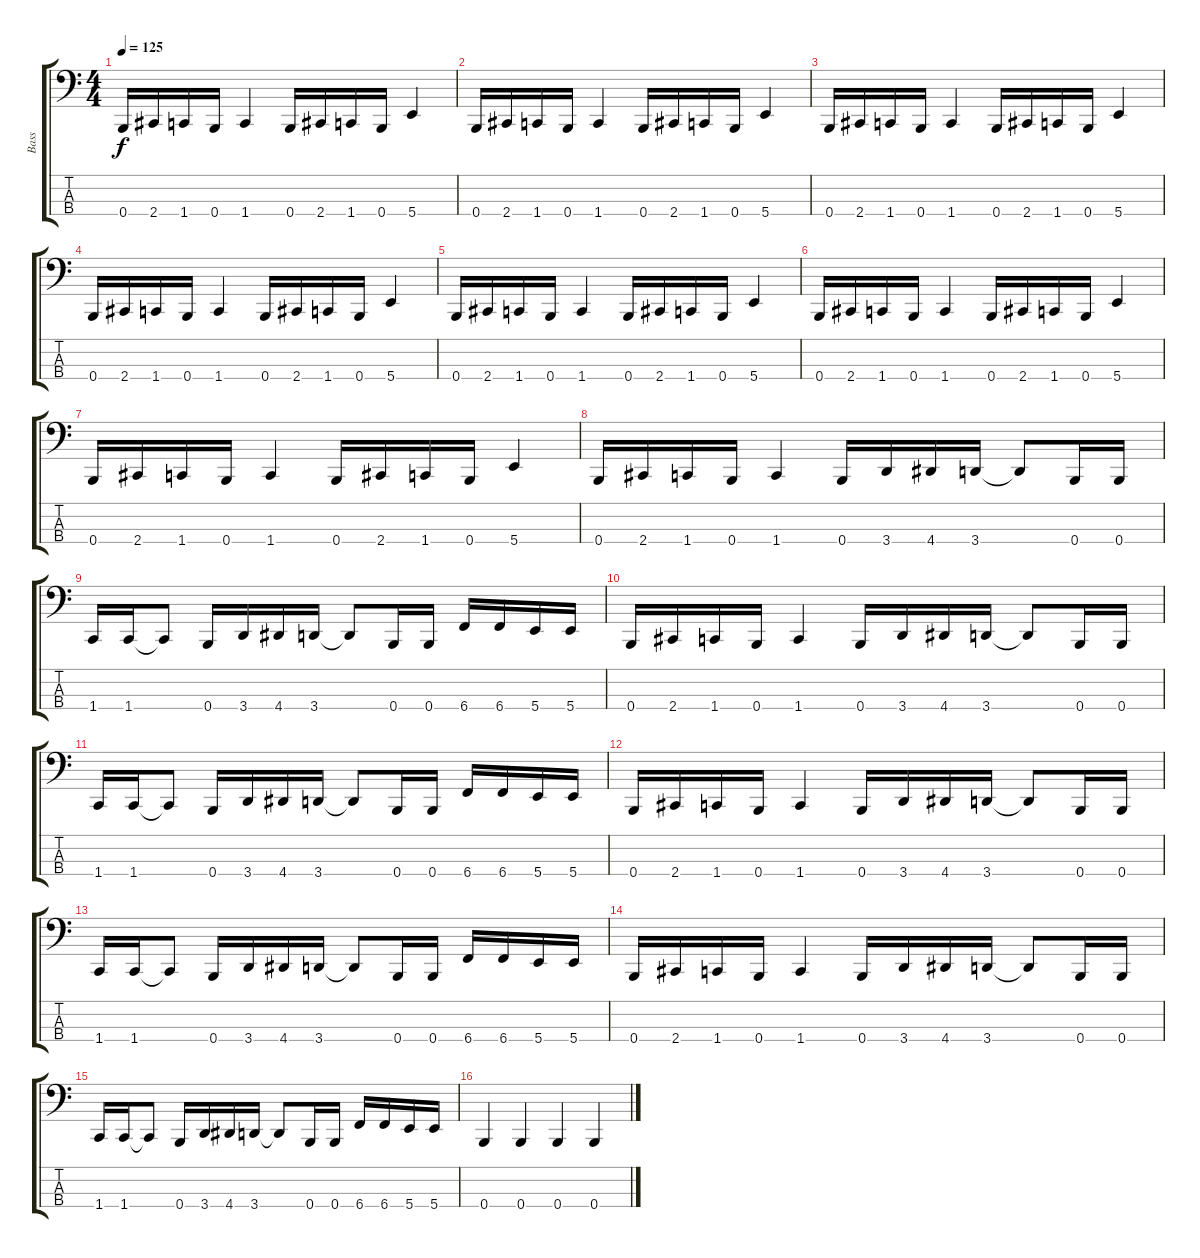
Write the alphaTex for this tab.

\track ("Bass" "Bass") {instrument electricbasspick bank 4}
\staff {score tabs}
\tuning (E2 B1 Gb1 B0) {hide}
\ts (4 4)
\tempo 125
\clef f4
\ks c
0.4.16{dy f} 2.4.16 1.4.16 0.4.16 1.4.4 0.4.16 2.4.16 1.4.16 0.4.16 5.4.4 |
0.4.16 2.4.16 1.4.16 0.4.16 1.4.4 0.4.16 2.4.16 1.4.16 0.4.16 5.4.4 |
0.4.16 2.4.16 1.4.16 0.4.16 1.4.4 0.4.16 2.4.16 1.4.16 0.4.16 5.4.4 |
0.4.16 2.4.16 1.4.16 0.4.16 1.4.4 0.4.16 2.4.16 1.4.16 0.4.16 5.4.4 |
0.4.16 2.4.16 1.4.16 0.4.16 1.4.4 0.4.16 2.4.16 1.4.16 0.4.16 5.4.4 |
0.4.16 2.4.16 1.4.16 0.4.16 1.4.4 0.4.16 2.4.16 1.4.16 0.4.16 5.4.4 |
0.4.16 2.4.16 1.4.16 0.4.16 1.4.4 0.4.16 2.4.16 1.4.16 0.4.16 5.4.4 |
0.4.16 2.4.16 1.4.16 0.4.16 1.4.4 0.4.16 3.4.16 4.4.16 3.4.16 3.4{t}.8 0.4.16 0.4.16 |
1.4.16 1.4.16 1.4{t}.8 0.4.16 3.4.16 4.4.16 3.4.16 3.4{t}.8 0.4.16 0.4.16 6.4.16 6.4.16 5.4.16 5.4.16 |
0.4.16 2.4.16 1.4.16 0.4.16 1.4.4 0.4.16 3.4.16 4.4.16 3.4.16 3.4{t}.8 0.4.16 0.4.16 |
1.4.16 1.4.16 1.4{t}.8 0.4.16 3.4.16 4.4.16 3.4.16 3.4{t}.8 0.4.16 0.4.16 6.4.16 6.4.16 5.4.16 5.4.16 |
0.4.16 2.4.16 1.4.16 0.4.16 1.4.4 0.4.16 3.4.16 4.4.16 3.4.16 3.4{t}.8 0.4.16 0.4.16 |
1.4.16 1.4.16 1.4{t}.8 0.4.16 3.4.16 4.4.16 3.4.16 3.4{t}.8 0.4.16 0.4.16 6.4.16 6.4.16 5.4.16 5.4.16 |
0.4.16 2.4.16 1.4.16 0.4.16 1.4.4 0.4.16 3.4.16 4.4.16 3.4.16 3.4{t}.8 0.4.16 0.4.16 |
1.4.16 1.4.16 1.4{t}.8 0.4.16 3.4.16 4.4.16 3.4.16 3.4{t}.8 0.4.16 0.4.16 6.4.16 6.4.16 5.4.16 5.4.16 |
0.4.4 0.4.4 0.4.4 0.4.4
